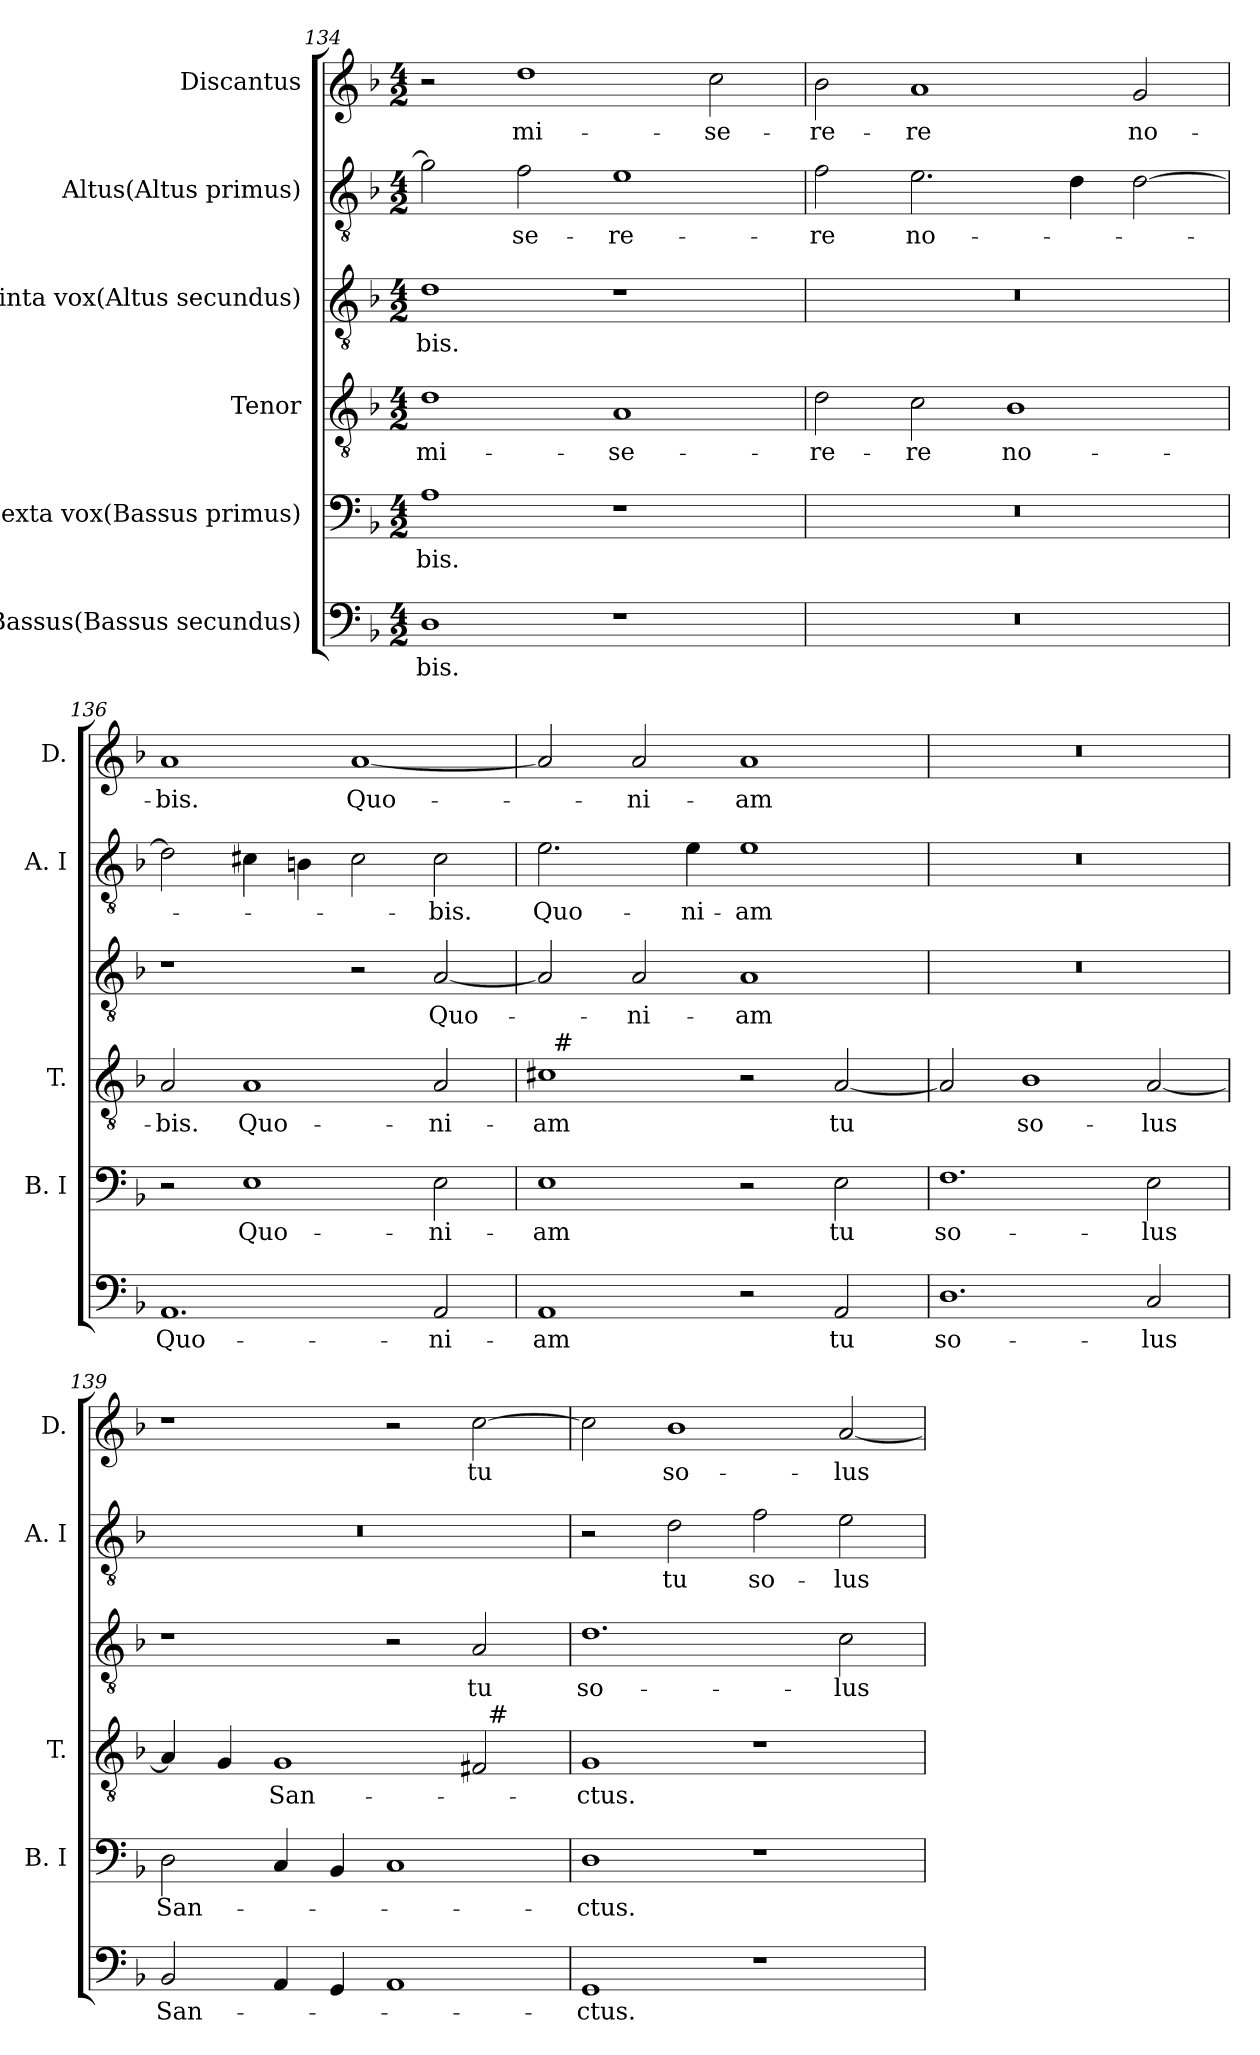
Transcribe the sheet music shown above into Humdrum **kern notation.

**kern	**text	**kern	**text	**kern	**text	**kern	**text	**kern	**text	**kern	**text
*part6	*part6	*part5	*part5	*part4	*part4	*part3	*part3	*part2	*part2	*part1	*part1
*staff6	*staff6	*staff5	*staff5	*staff4	*staff4	*staff3	*staff3	*staff2	*staff2	*staff1	*staff1
*I"Bassus(Bassus secundus)	*	*I"Sexta vox(Bassus primus)	*	*I"Tenor	*	*I"Quinta vox(Altus secundus)	*	*I"Altus(Altus primus)	*	*I"Discantus	*
*	*	*I'B. I	*	*I'T.	*	*	*	*I'A. I	*	*I'D.	*
!!LO:LB:g=z
*clefF4	*	*clefF4	*	*clefGv2	*	*clefGv2	*	*clefGv2	*	*clefG2	*
*	*	*	*	*ITrd7c12	*	*ITrd7c12	*	*ITrd7c12	*	*	*
*k[b-]	*	*k[b-]	*	*k[b-]	*	*k[b-]	*	*k[b-]	*	*k[b-]	*
*d:	*	*d:	*	*d:	*	*d:	*	*d:	*	*d:	*
*M4/2	*	*M4/2	*	*M4/2	*	*M4/2	*	*M4/2	*	*M4/2	*
=134	=134	=134	=134	=134	=134	=134	=134	=134	=134	=134	=134
!	!LO:LY:b	!	!LO:LY:b	!	!LO:LY:b	!	!LO:LY:b	!	!	!	!
1D	-bis.	1A	-bis.	1D	mi-	1D	-bis.	2G\]	.	2r	.
!	!	!	!	!	!	!	!	!	!LO:LY:b	!	!LO:LY:b
.	.	.	.	.	.	.	.	2F\	-se-	1dd	mi-
!	!	!	!	!	!LO:LY:b	!	!	!	!LO:LY:b	!	!
1r	.	1r	.	1AA	-se-	1r	.	1E	-re-	.	.
!	!	!	!	!	!	!	!	!	!	!	!LO:LY:b
.	.	.	.	.	.	.	.	.	.	2cc\	-se-
=135	=135	=135	=135	=135	=135	=135	=135	=135	=135	=135	=135
!LO:N:vis=1	!	!LO:N:vis=1	!	!	!LO:LY:b	!LO:N:vis=1	!	!	!LO:LY:b	!	!LO:LY:b
0r	.	0r	.	2D\	-re-	0r	.	2F\	-re	2b-\	-re-
!	!	!	!	!	!LO:LY:b	!	!	!	!LO:LY:b	!	!LO:LY:b
.	.	.	.	2C\	-re	.	.	2.E\	no-	1a	-re
!	!	!	!	!	!LO:LY:b	!	!	!	!	!	!
.	.	.	.	1BB-	no-	.	.	.	.	.	.
.	.	.	.	.	.	.	.	4D\	.	.	.
!	!	!	!	!	!	!	!	!	!	!	!LO:LY:b
.	.	.	.	.	.	.	.	[>2D\	.	2g/	no-
=136	=136	=136	=136	=136	=136	=136	=136	=136	=136	=136	=136
!	!LO:LY:b	!	!	!	!LO:LY:b	!	!	!	!	!	!LO:LY:b
1.AA	Quo-	2r	.	2AA/	-bis.	1r	.	2D\]	.	1a	-bis.
!	!	!	!LO:LY:b	!	!LO:LY:b	!	!	!	!	!	!
.	.	1E	Quo-	1AA	Quo-	.	.	4C#X\	.	.	.
.	.	.	.	.	.	.	.	4BBn\	.	.	.
!	!	!	!	!	!	!	!	!	!	!	!LO:LY:b
.	.	.	.	.	.	2r	.	2C#\	.	[<1a	Quo-
!	!LO:LY:b	!	!LO:LY:b	!	!LO:LY:b	!	!LO:LY:b	!	!LO:LY:b	!	!
2AA/	-ni-	2E\	-ni-	2AA/	-ni-	[<2AA/	Quo-	2C#\	-bis.	.	.
=137	=137	=137	=137	=137	=137	=137	=137	=137	=137	=137	=137
!	!LO:LY:b	!	!LO:LY:b	!	!LO:LY:b	!	!	!	!LO:LY:b	!	!
*	*	*	*	*^	*	*	*	*	*	*	*
1AA	-am	1E	-am	1C#	32ryy	-am	2AA/]	.	2.E\	Quo-	2a/]	.
!	!	!	!	!	!LO:TX:a:t=#	!	!	!	!	!	!	!
.	.	.	.	.	1ryy	.	.	.	.	.	.	.
!	!	!	!	!	!	!	!	!LO:LY:b	!	!	!	!LO:LY:b
.	.	.	.	.	.	.	2AA/	-ni-	.	.	2a/	-ni-
!	!	!	!	!	!	!	!	!	!	!LO:LY:b	!	!
.	.	.	.	.	.	.	.	.	4E\	-ni-	.	.
!	!	!	!	!	!	!	!	!LO:LY:b	!	!LO:LY:b	!	!LO:LY:b
2r	.	2r	.	2r	.	.	1AA	-am	1E	-am	1a	-am
.	.	.	.	.	2ryy	.	.	.	.	.	.	.
!	!LO:LY:b	!	!LO:LY:b	!	!	!LO:LY:b	!	!	!	!	!	!
2AA/	tu	2E\	tu	[<2AA/	.	tu	.	.	.	.	.	.
.	.	.	.	.	4...ryy	.	.	.	.	.	.	.
=138	=138	=138	=138	=138	=138	=138	=138	=138	=138	=138	=138	=138
!	!LO:LY:b	!	!LO:LY:b	!	!	!	!LO:N:vis=1	!	!LO:N:vis=1	!	!LO:N:vis=1	!
*	*	*	*	*v	*v	*	*	*	*	*	*	*
1.D	so-	1.F	so-	2AA/]	.	0r	.	0r	.	0r	.
!	!	!	!	!	!LO:LY:b	!	!	!	!	!	!
.	.	.	.	1BB-	so-	.	.	.	.	.	.
!	!LO:LY:b	!	!LO:LY:b	!	!LO:LY:b	!	!	!	!	!	!
2C/	-lus	2E\	-lus	[<2AA/	-lus	.	.	.	.	.	.
!!LO:PB:g=z
=139	=139	=139	=139	=139	=139	=139	=139	=139	=139	=139	=139
!	!LO:LY:b	!	!LO:LY:b	!	!	!	!	!LO:N:vis=1	!	!	!
*	*	*	*	*^	*	*	*	*	*	*	*
2BB-/	San-	2D\	San-	4AA/]	1ryy	.	1r	.	0r	.	1r	.
.	.	.	.	4GG/	.	.	.	.	.	.	.	.
!	!	!	!	!	!	!LO:LY:b	!	!	!	!	!	!
4AA/	.	4C/	.	1GG	.	San-	.	.	.	.	.	.
4GG/	.	4BB-/	.	.	.	.	.	.	.	.	.	.
1AA	.	1C	.	.	2ryy	.	2r	.	.	.	2r	.
!	!	!	!	!	!	!	!	!LO:LY:b	!	!	!	!LO:LY:b
.	.	.	.	2FF#/	32ryy	.	2AA/	tu	.	.	[>2cc\	tu
!	!	!	!	!	!LO:TX:a:t=#	!	!	!	!	!	!	!
.	.	.	.	.	4...ryy	.	.	.	.	.	.	.
=140	=140	=140	=140	=140	=140	=140	=140	=140	=140	=140	=140	=140
!	!LO:LY:b	!	!LO:LY:b	!	!	!LO:LY:b	!	!LO:LY:b	!	!	!	!
*	*	*	*	*v	*v	*	*	*	*	*	*	*
1GG	-ctus.	1D	-ctus.	1GG	-ctus.	1.D	so-	2r	.	2cc\]	.
!	!	!	!	!	!	!	!	!	!LO:LY:b	!	!LO:LY:b
.	.	.	.	.	.	.	.	2D\	tu	1b-	so-
!	!	!	!	!	!	!	!	!	!LO:LY:b	!	!
1r	.	1r	.	1r	.	.	.	2F\	so-	.	.
!	!	!	!	!	!	!	!LO:LY:b	!	!LO:LY:b	!	!LO:LY:b
.	.	.	.	.	.	2C\	-lus	2E\	-lus	[<2a/	-lus
=	=	=	=	=	=	=	=	=	=	=	=
*-	*-	*-	*-	*-	*-	*-	*-	*-	*-	*-	*-
